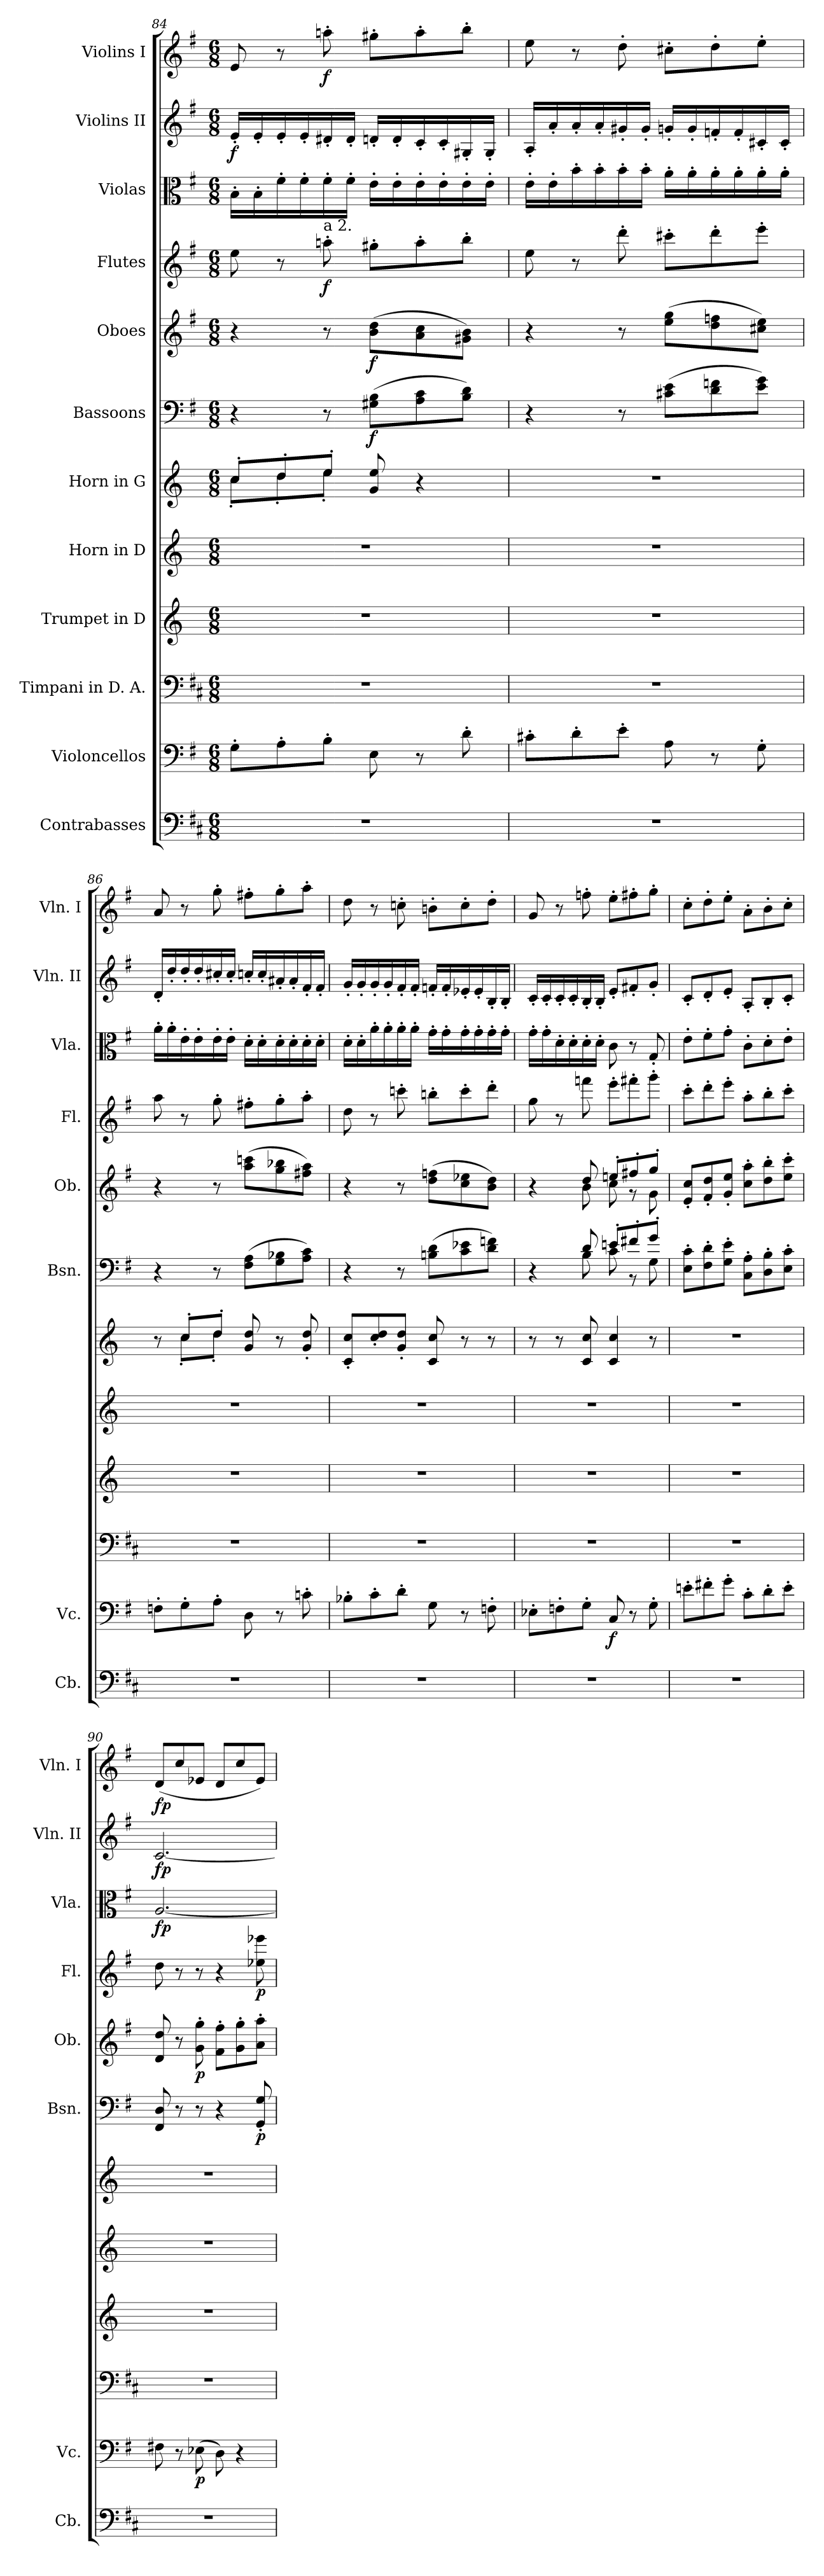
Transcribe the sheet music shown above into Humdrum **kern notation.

**kern	**kern	**dynam	**kern	**kern	**kern	**kern	**kern	**dynam	**kern	**dynam	**kern	**dynam	**kern	**dynam	**kern	**dynam	**kern	**dynam
*part12	*part11	*part11	*part10	*part9	*part8	*part7	*part6	*part6	*part5	*part5	*part4	*part4	*part3	*part3	*part2	*part2	*part1	*part1
*staff12	*staff11	*staff11	*staff10	*staff9	*staff8	*staff7	*staff6	*staff6	*staff5	*staff5	*staff4	*staff4	*staff3	*staff3	*staff2	*staff2	*staff1	*staff1
*I"Contrabasses	*I"Violoncellos	*	*I"Timpani in D. A.	*I"Trumpet in D	*I"Horn in D	*I"Horn in G	*I"Bassoons	*	*I"Oboes	*	*I"Flutes	*	*I"Violas	*	*I"Violins II	*	*I"Violins I	*
*I'Cb.	*I'Vc.	*	*	*	*	*	*I'Bsn.	*	*I'Ob.	*	*I'Fl.	*	*I'Vla.	*	*I'Vln. II	*	*I'Vln. I	*
!!LO:PB:g=z
*clefF4	*clefF4	*	*clefF4	*clefG2	*clefG2	*clefG2	*clefF4	*	*clefG2	*	*clefG2	*	*clefC3	*	*clefG2	*	*clefG2	*
*ITrd7c12	*	*	*	*ITrd-1c-2	*ITrd6c10	*ITrd3c5	*	*	*	*	*	*	*	*	*	*	*	*
*k[f#c#]	*k[f#]	*	*k[f#c#]	*k[f#c#]	*k[f#c#]	*k[f#]	*k[f#]	*	*k[f#]	*	*k[f#]	*	*k[f#]	*	*k[f#]	*	*k[f#]	*
*M6/8	*M6/8	*	*M6/8	*M6/8	*M6/8	*M6/8	*M6/8	*	*M6/8	*	*M6/8	*	*M6/8	*	*M6/8	*	*M6/8	*
=84	=84	=84	=84	=84	=84	=84	=84	=84	=84	=84	=84	=84	=84	=84	=84	=84	=84	=84
*	*	*	*	*	*	*^	*	*	*	*	*	*	*	*	*	*	*	*
!	!	!	!	!	!	!	!	!	!	!	!	!	!	!	!	!	!LO:DY:b	!	!
2.r	8G'\L	.	2.r	2.r	2.r	8g'/L	8g'\L	4r	.	4r	.	8ee\	.	16B'\LL	.	16e'/LL	f	8e/	.
.	.	.	.	.	.	.	.	.	.	.	.	.	.	16B'\	.	16e'/	.	.	.
.	8A'\	.	.	.	.	8a'/	8a'\	.	.	.	.	8r	.	16f#'\	.	16e'/	.	8r	.
.	.	.	.	.	.	.	.	.	.	.	.	.	.	16f#'\	.	16e'/	.	.	.
!	!	!	!	!	!	!	!	!	!	!	!	!LO:TX:a:t=a 2.	!	!	!	!	!	!	!
!	!	!	!	!	!	!	!	!	!	!	!	!	!LO:DY:b	!	!	!	!	!	!LO:DY:b
.	8B'\J	.	.	.	.	8b'/J	8b'\J	8r	.	8r	.	8aan'\	f	16f#'\	.	16d#X'/	.	8aan'\	f
.	.	.	.	.	.	.	.	.	.	.	.	.	.	16f#'\JJ	.	16d#'/JJ	.	.	.
!	!	!	!	!	!	!	!	!	!LO:DY:b	!	!LO:DY:b	!	!	!	!	!	!	!	!
.	8E\	.	.	.	.	8d/ 8b/	4.ryy	(>8G#X\ 8B\L	f	(>8b\ 8dd\L	f	8gg#X'\L	.	16e'\LL	.	16dn'/LL	.	8gg#X'\L	.
.	.	.	.	.	.	.	.	.	.	.	.	.	.	16e'\	.	16d'/	.	.	.
.	8r	.	.	.	.	4r	.	8A\ 8c\	.	8a\ 8cc\	.	8aa'\	.	16e'\	.	16c'/	.	8aa'\	.
.	.	.	.	.	.	.	.	.	.	.	.	.	.	16e'\	.	16c'/	.	.	.
.	8d'\	.	.	.	.	.	.	8B\ 8d\J)	.	8g#X\ 8b\J)	.	8bb'\J	.	16e'\	.	16G#X'/	.	8bb'\J	.
.	.	.	.	.	.	.	.	.	.	.	.	.	.	16e'\JJ	.	16G#'/JJ	.	.	.
*	*	*	*	*	*	*v	*v	*	*	*	*	*	*	*	*	*	*	*	*
=85	=85	=85	=85	=85	=85	=85	=85	=85	=85	=85	=85	=85	=85	=85	=85	=85	=85	=85
2.r	8c#X'\L	.	2.r	2.r	2.r	2.r	4r	.	4r	.	8ee\	.	16e'\LL	.	16A'/LL	.	8ee\	.
.	.	.	.	.	.	.	.	.	.	.	.	.	16e'\	.	16a'/	.	.	.
.	8d'\	.	.	.	.	.	.	.	.	.	8r	.	16b'\	.	16a'/	.	8r	.
.	.	.	.	.	.	.	.	.	.	.	.	.	16b'\	.	16a'/	.	.	.
.	8e'\J	.	.	.	.	.	8r	.	8r	.	8ddd'\	.	16b'\	.	16g#X'/	.	8dd'\	.
.	.	.	.	.	.	.	.	.	.	.	.	.	16b'\JJ	.	16g#'/JJ	.	.	.
.	8A\	.	.	.	.	.	(>8c#X\ 8e\L	.	(>8ee\ 8gg\L	.	8ccc#X'\L	.	16a'\LL	.	16gn'/LL	.	8cc#X'\L	.
.	.	.	.	.	.	.	.	.	.	.	.	.	16a'\	.	16g'/	.	.	.
.	8r	.	.	.	.	.	8d\ 8fn\	.	8dd\ 8ffn\	.	8ddd'\	.	16a'\	.	16fn'/	.	8dd'\	.
.	.	.	.	.	.	.	.	.	.	.	.	.	16a'\	.	16f'/	.	.	.
.	8G'\	.	.	.	.	.	8e\ 8g\J)	.	8cc#X\ 8ee\J)	.	8eee'\J	.	16a'\	.	16c#X'/	.	8ee'\J	.
.	.	.	.	.	.	.	.	.	.	.	.	.	16a'\JJ	.	16c#'/JJ	.	.	.
!!LO:PB:g=z
=86	=86	=86	=86	=86	=86	=86	=86	=86	=86	=86	=86	=86	=86	=86	=86	=86	=86	=86
*	*	*	*	*	*	*^	*	*	*	*	*	*	*	*	*	*	*	*
2.r	8Fn'\L	.	2.r	2.r	2.r	8r	8ryy	4r	.	4r	.	8aa\	.	16a'\LL	.	16d'/LL	.	8a/	.
.	.	.	.	.	.	.	.	.	.	.	.	.	.	16a'\	.	16dd'/	.	.	.
.	8G'\	.	.	.	.	8g'/L	8g'\L	.	.	.	.	8r	.	16e'\	.	16dd'/	.	8r	.
.	.	.	.	.	.	.	.	.	.	.	.	.	.	16e'\	.	16dd'/	.	.	.
.	8A'\J	.	.	.	.	8a'/J	8a'\J	8r	.	8r	.	8gg'\	.	16e'\	.	16cc#X'/	.	8gg'\	.
.	.	.	.	.	.	.	.	.	.	.	.	.	.	16e'\JJ	.	16cc#'/JJ	.	.	.
.	8D\	.	.	.	.	8d/ 8a/	4.ryy	(>8F#\ 8A\L	.	(>8aa\ 8cccn\L	.	8ff#X'\L	.	16d'\LL	.	16ccn'/LL	.	8ff#X'\L	.
.	.	.	.	.	.	.	.	.	.	.	.	.	.	16d'\	.	16cc'/	.	.	.
.	8r	.	.	.	.	8r	.	8G\ 8B-X\	.	8gg\ 8bb-X\	.	8gg'\	.	16d'\	.	16a#X'/	.	8gg'\	.
.	.	.	.	.	.	.	.	.	.	.	.	.	.	16d'\	.	16a#'/	.	.	.
.	8cn'\	.	.	.	.	8d/' 8a/'	.	8A\ 8c\J)	.	8ff#X\ 8aa\J)	.	8aa'\J	.	16d'\	.	16f#'/	.	8aa'\J	.
.	.	.	.	.	.	.	.	.	.	.	.	.	.	16d'\JJ	.	16f#'/JJ	.	.	.
*	*	*	*	*	*	*v	*v	*	*	*	*	*	*	*	*	*	*	*	*
=87	=87	=87	=87	=87	=87	=87	=87	=87	=87	=87	=87	=87	=87	=87	=87	=87	=87	=87
2.r	8B-X'\L	.	2.r	2.r	2.r	8G/' 8g/'L	4r	.	4r	.	8dd\	.	16d'\LL	.	16g'/LL	.	8dd\	.
.	.	.	.	.	.	.	.	.	.	.	.	.	16d'\	.	16g'/	.	.	.
.	8c'\	.	.	.	.	8g/' 8a/'	.	.	.	.	8r	.	16a'\	.	16g'/	.	8r	.
.	.	.	.	.	.	.	.	.	.	.	.	.	16a'\	.	16g'/	.	.	.
.	8d'\J	.	.	.	.	8d/' 8a/'J	8r	.	8r	.	8cccn'\	.	16a'\	.	16f#'/	.	8ccn'\	.
.	.	.	.	.	.	.	.	.	.	.	.	.	16a'\JJ	.	16f#'/JJ	.	.	.
.	8G\	.	.	.	.	8G/ 8g/	(>8Bn\ 8d\L	.	(>8dd\ 8ffn\L	.	8bbn'\L	.	16g'\LL	.	16fn'/LL	.	8bn'\L	.
.	.	.	.	.	.	.	.	.	.	.	.	.	16g'\	.	16f'/	.	.	.
.	8r	.	.	.	.	8r	8c\ 8e-X\	.	8cc\ 8ee-X\	.	8ccc'\	.	16g'\	.	16e-X'/	.	8cc'\	.
.	.	.	.	.	.	.	.	.	.	.	.	.	16g'\	.	16e-'/	.	.	.
.	8Fn'\	.	.	.	.	8r	8d\ 8fn\J)	.	8b\ 8dd\J)	.	8ddd'\J	.	16g'\	.	16B'/	.	8dd'\J	.
.	.	.	.	.	.	.	.	.	.	.	.	.	16g'\JJ	.	16B'/JJ	.	.	.
=88	=88	=88	=88	=88	=88	=88	=88	=88	=88	=88	=88	=88	=88	=88	=88	=88	=88	=88
*	*	*	*	*	*	*	*^	*	*^	*	*	*	*	*	*	*	*	*
2.r	8E-X'\L	.	2.r	2.r	2.r	8r	4r	4ryy	.	4r	4ryy	.	8gg\	.	16g'\LL	.	16c'/LL	.	8g/	.
.	.	.	.	.	.	.	.	.	.	.	.	.	.	.	16g'\	.	16c'/	.	.	.
.	8Fn'\	.	.	.	.	8r	.	.	.	.	.	.	8r	.	16d'\	.	16c'/	.	8r	.
.	.	.	.	.	.	.	.	.	.	.	.	.	.	.	16d'\	.	16c'/	.	.	.
.	8G'\J	.	.	.	.	8G/ 8g/	8d/	8B\	.	8dd/	8b\	.	8fffn\	.	16d'\	.	16B'/	.	8ffn'\	.
.	.	.	.	.	.	.	.	.	.	.	.	.	.	.	16d'\JJ	.	16B'/JJ	.	.	.
!	!	!LO:DY:b	!	!	!	!	!	!	!	!	!	!	!	!	!	!	!	!	!	!
.	8C/	f	.	.	.	4G/ 4g/	8en'/L	8c\	.	8een'/L	8cc\	.	8eee'\L	.	8c\	.	8e'/L	.	8ee'\L	.
.	8r	.	.	.	.	.	8f#X'/	8r	.	8ff#X'/	8r	.	8fff#X'\	.	8r	.	8f#X'/	.	8ff#X'\	.
.	8G'\	.	.	.	.	8r	8g'/J	8G\	.	8gg'/J	8g\	.	8ggg'\J	.	8G'/	.	8g'/J	.	8gg'\J	.
*	*	*	*	*	*	*	*v	*v	*	*	*	*	*	*	*	*	*	*	*	*
*	*	*	*	*	*	*	*	*	*v	*v	*	*	*	*	*	*	*	*	*
!!LO:PB:g=z
=89	=89	=89	=89	=89	=89	=89	=89	=89	=89	=89	=89	=89	=89	=89	=89	=89	=89	=89
2.r	8en'\L	.	2.r	2.r	2.r	2.r	8E\' 8c\'L	.	8e/' 8cc/'L	.	8ccc'\L	.	8e'\L	.	8c'/L	.	8cc'\L	.
.	8f#X'\	.	.	.	.	.	8F#\' 8d\'	.	8f#/' 8dd/'	.	8ddd'\	.	8f#'\	.	8d'/	.	8dd'\	.
.	8g'\J	.	.	.	.	.	8G\' 8e\'J	.	8g/' 8ee/'J	.	8eee'\J	.	8g'\J	.	8e'/J	.	8ee'\J	.
.	8c'\L	.	.	.	.	.	8C\' 8A\'L	.	8cc\' 8aa\'L	.	8aa'\L	.	8c'\L	.	8A'/L	.	8a'\L	.
.	8d'\	.	.	.	.	.	8D\' 8B\'	.	8dd\' 8bb\'	.	8bb'\	.	8d'\	.	8B'/	.	8b'\	.
.	8e'\J	.	.	.	.	.	8E\' 8c\'J	.	8ee\' 8ccc\'J	.	8ccc'\J	.	8e'\J	.	8c'/J	.	8cc'\J	.
=90	=90	=90	=90	=90	=90	=90	=90	=90	=90	=90	=90	=90	=90	=90	=90	=90	=90	=90
!	!	!	!	!	!	!	!	!	!	!	!	!	!	!LO:DY:b	!	!LO:DY:b	!	!LO:DY:b
2.r	8F#X\	.	2.r	2.r	2.r	2.r	8FF#/ 8D/	.	8d/ 8dd/	.	8dd\	.	[2.A/	fp	[2.c/	fp	(<8d/L	fp
.	8r	.	.	.	.	.	8r	.	8r	.	8r	.	.	.	.	.	8cc/	.
!	!	!LO:DY:b	!	!	!	!	!	!	!	!LO:DY:b	!	!	!	!	!	!	!	!
.	(>8E-X\	p	.	.	.	.	8r	.	8g\' 8gg\'	p	8r	.	.	.	.	.	8e-X/J	.
.	8D\)	.	.	.	.	.	4r	.	8f#\' 8ff#\'L	.	4r	.	.	.	.	.	8d/L	.
.	4r	.	.	.	.	.	.	.	8g\' 8gg\'	.	.	.	.	.	.	.	8cc/	.
!	!	!	!	!	!	!	!	!LO:DY:b	!	!	!	!LO:DY:b	!	!	!	!	!	!
.	.	.	.	.	.	.	8GG/' 8G/'	p	8a\' 8aa\'J	.	8ee-X\ 8eee-X\	p	.	.	.	.	8e-/J)	.
=	=	=	=	=	=	=	=	=	=	=	=	=	=	=	=	=	=	=
*-	*-	*-	*-	*-	*-	*-	*-	*-	*-	*-	*-	*-	*-	*-	*-	*-	*-	*-
